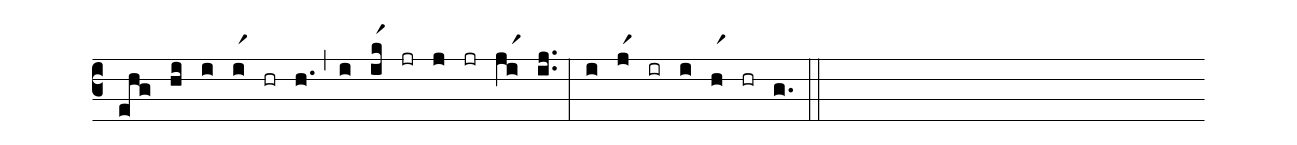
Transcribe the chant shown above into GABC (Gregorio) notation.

%%
(c3)
(ehg) (hi)
(i) (ir1) (hr) (h.) (,)
(i) (ikr1) (jr) (j) (jr) (jir1) (ij..) (:)
(i) (jr1) (ir) (i) (hr1) (hr) (g.) (::)
